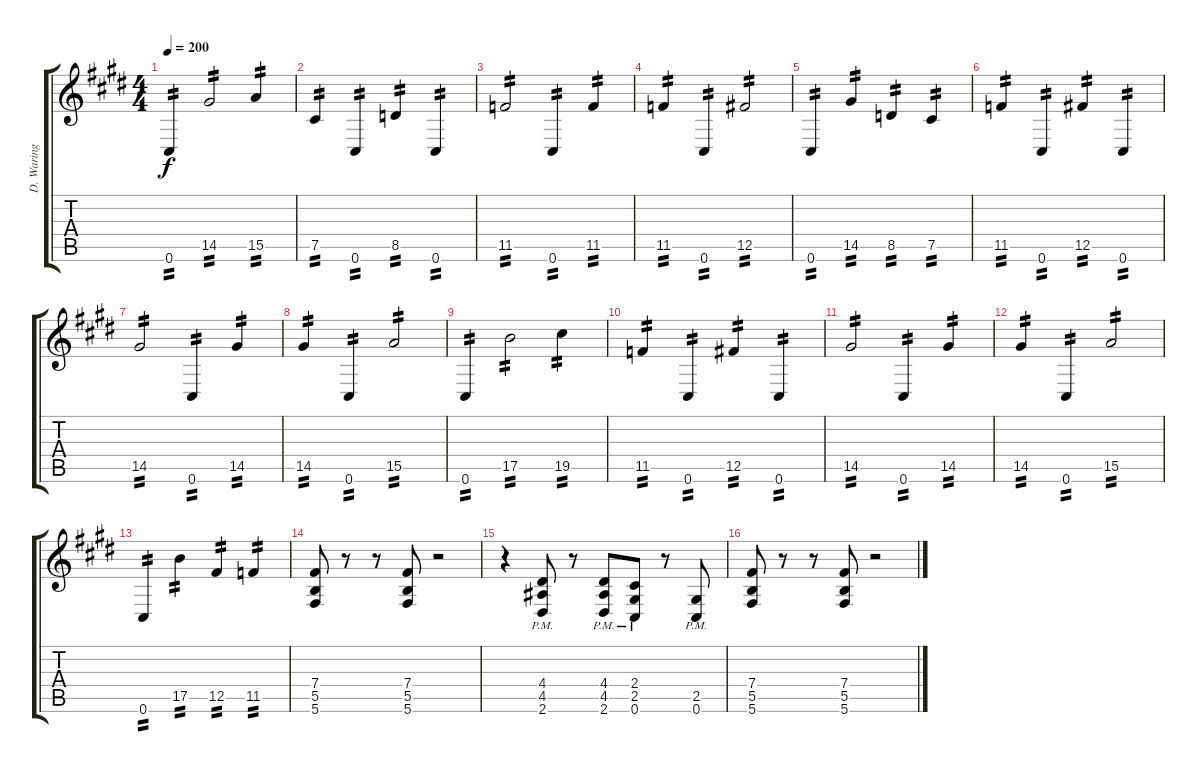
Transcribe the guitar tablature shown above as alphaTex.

\track ("D. Waring Gtr." "D. Waring ") {instrument distortionguitar}
\staff {score tabs}
\tuning (Db4 Ab3 E3 B2 Gb2 Db2) {hide}
\ts (4 4)
\tempo 200
\clef g2
\ks c#minor
0.6.4{tp 2 dy f} 14.5.2{tp 2} 15.5.4{tp 2} |
7.5.4{tp 2} 0.6.4{tp 2} 8.5.4{tp 2} 0.6.4{tp 2} |
11.5.2{tp 2} 0.6.4{tp 2} 11.5.4{tp 2} |
11.5.4{tp 2} 0.6.4{tp 2} 12.5.2{tp 2} |
0.6.4{tp 2} 14.5.4{tp 2} 8.5.4{tp 2} 7.5.4{tp 2} |
11.5.4{tp 2} 0.6.4{tp 2} 12.5.4{tp 2} 0.6.4{tp 2} |
14.5.2{tp 2} 0.6.4{tp 2} 14.5.4{tp 2} |
14.5.4{tp 2} 0.6.4{tp 2} 15.5.2{tp 2} |
0.6.4{tp 2} 17.5.2{tp 2} 19.5.4{tp 2} |
11.5.4{tp 2} 0.6.4{tp 2} 12.5.4{tp 2} 0.6.4{tp 2} |
14.5.2{tp 2} 0.6.4{tp 2} 14.5.4{tp 2} |
14.5.4{tp 2} 0.6.4{tp 2} 15.5.2{tp 2} |
0.6.4{tp 2} 17.5.4{tp 2} 12.5.4{tp 2} 11.5.4{tp 2} |
(7.4 5.5 5.6).8 r.8 r.8 (7.4 5.5 5.6).8 r.2 |
r.4 (4.4{pm} 4.5{pm} 2.6{pm}).8 r.8 (4.4{pm} 4.5{pm} 2.6{pm}).8 (2.4{pm} 2.5{pm} 0.6{pm}).8 r.8 (2.5{pm} 0.6{pm}).8 |
(7.4 5.5 5.6).8 r.8 r.8 (7.4 5.5 5.6).8 r.2
